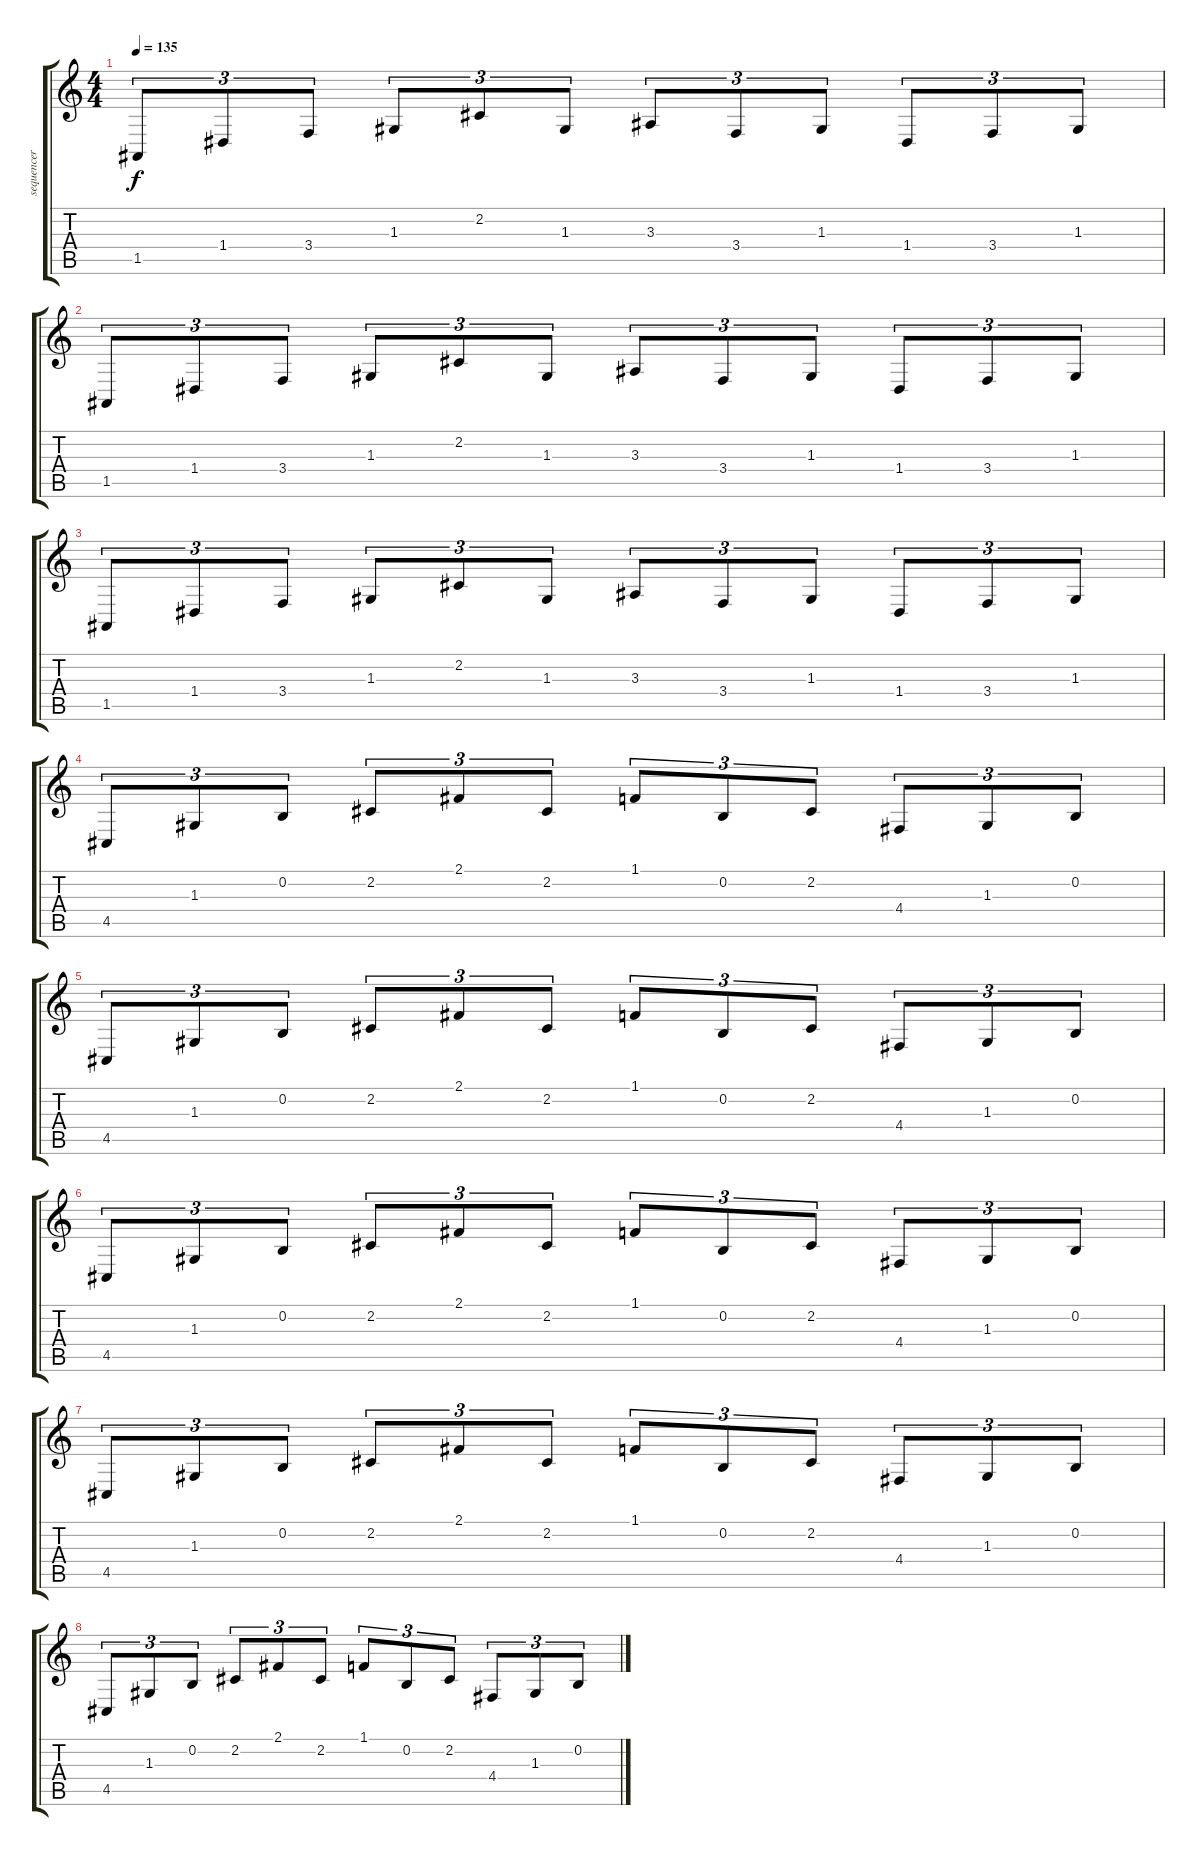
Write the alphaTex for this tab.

\track ("sequencer" "sequencer") {instrument lead8bassandlead}
\staff {score tabs}
\tuning (E4 B3 G3 D3 A2 E2) {hide}
\ts (4 4)
\tempo 135
\clef g2
\ks c
1.5.8{tu (3 2) dy f} 1.4.8{tu (3 2)} 3.4.8{tu (3 2)} 1.3.8{tu (3 2)} 2.2.8{tu (3 2)} 1.3.8{tu (3 2)} 3.3.8{tu (3 2)} 3.4.8{tu (3 2)} 1.3.8{tu (3 2)} 1.4.8{tu (3 2)} 3.4.8{tu (3 2)} 1.3.8{tu (3 2)} |
1.5.8{tu (3 2)} 1.4.8{tu (3 2)} 3.4.8{tu (3 2)} 1.3.8{tu (3 2)} 2.2.8{tu (3 2)} 1.3.8{tu (3 2)} 3.3.8{tu (3 2)} 3.4.8{tu (3 2)} 1.3.8{tu (3 2)} 1.4.8{tu (3 2)} 3.4.8{tu (3 2)} 1.3.8{tu (3 2)} |
1.5.8{tu (3 2)} 1.4.8{tu (3 2)} 3.4.8{tu (3 2)} 1.3.8{tu (3 2)} 2.2.8{tu (3 2)} 1.3.8{tu (3 2)} 3.3.8{tu (3 2)} 3.4.8{tu (3 2)} 1.3.8{tu (3 2)} 1.4.8{tu (3 2)} 3.4.8{tu (3 2)} 1.3.8{tu (3 2)} |
4.5.8{tu (3 2)} 1.3.8{tu (3 2)} 0.2.8{tu (3 2)} 2.2.8{tu (3 2)} 2.1.8{tu (3 2)} 2.2.8{tu (3 2)} 1.1.8{tu (3 2)} 0.2.8{tu (3 2)} 2.2.8{tu (3 2)} 4.4.8{tu (3 2)} 1.3.8{tu (3 2)} 0.2.8{tu (3 2)} |
4.5.8{tu (3 2)} 1.3.8{tu (3 2)} 0.2.8{tu (3 2)} 2.2.8{tu (3 2)} 2.1.8{tu (3 2)} 2.2.8{tu (3 2)} 1.1.8{tu (3 2)} 0.2.8{tu (3 2)} 2.2.8{tu (3 2)} 4.4.8{tu (3 2)} 1.3.8{tu (3 2)} 0.2.8{tu (3 2)} |
4.5.8{tu (3 2)} 1.3.8{tu (3 2)} 0.2.8{tu (3 2)} 2.2.8{tu (3 2)} 2.1.8{tu (3 2)} 2.2.8{tu (3 2)} 1.1.8{tu (3 2)} 0.2.8{tu (3 2)} 2.2.8{tu (3 2)} 4.4.8{tu (3 2)} 1.3.8{tu (3 2)} 0.2.8{tu (3 2)} |
4.5.8{tu (3 2)} 1.3.8{tu (3 2)} 0.2.8{tu (3 2)} 2.2.8{tu (3 2)} 2.1.8{tu (3 2)} 2.2.8{tu (3 2)} 1.1.8{tu (3 2)} 0.2.8{tu (3 2)} 2.2.8{tu (3 2)} 4.4.8{tu (3 2)} 1.3.8{tu (3 2)} 0.2.8{tu (3 2)} |
4.5.8{tu (3 2)} 1.3.8{tu (3 2)} 0.2.8{tu (3 2)} 2.2.8{tu (3 2)} 2.1.8{tu (3 2)} 2.2.8{tu (3 2)} 1.1.8{tu (3 2)} 0.2.8{tu (3 2)} 2.2.8{tu (3 2)} 4.4.8{tu (3 2)} 1.3.8{tu (3 2)} 0.2.8{tu (3 2)}
